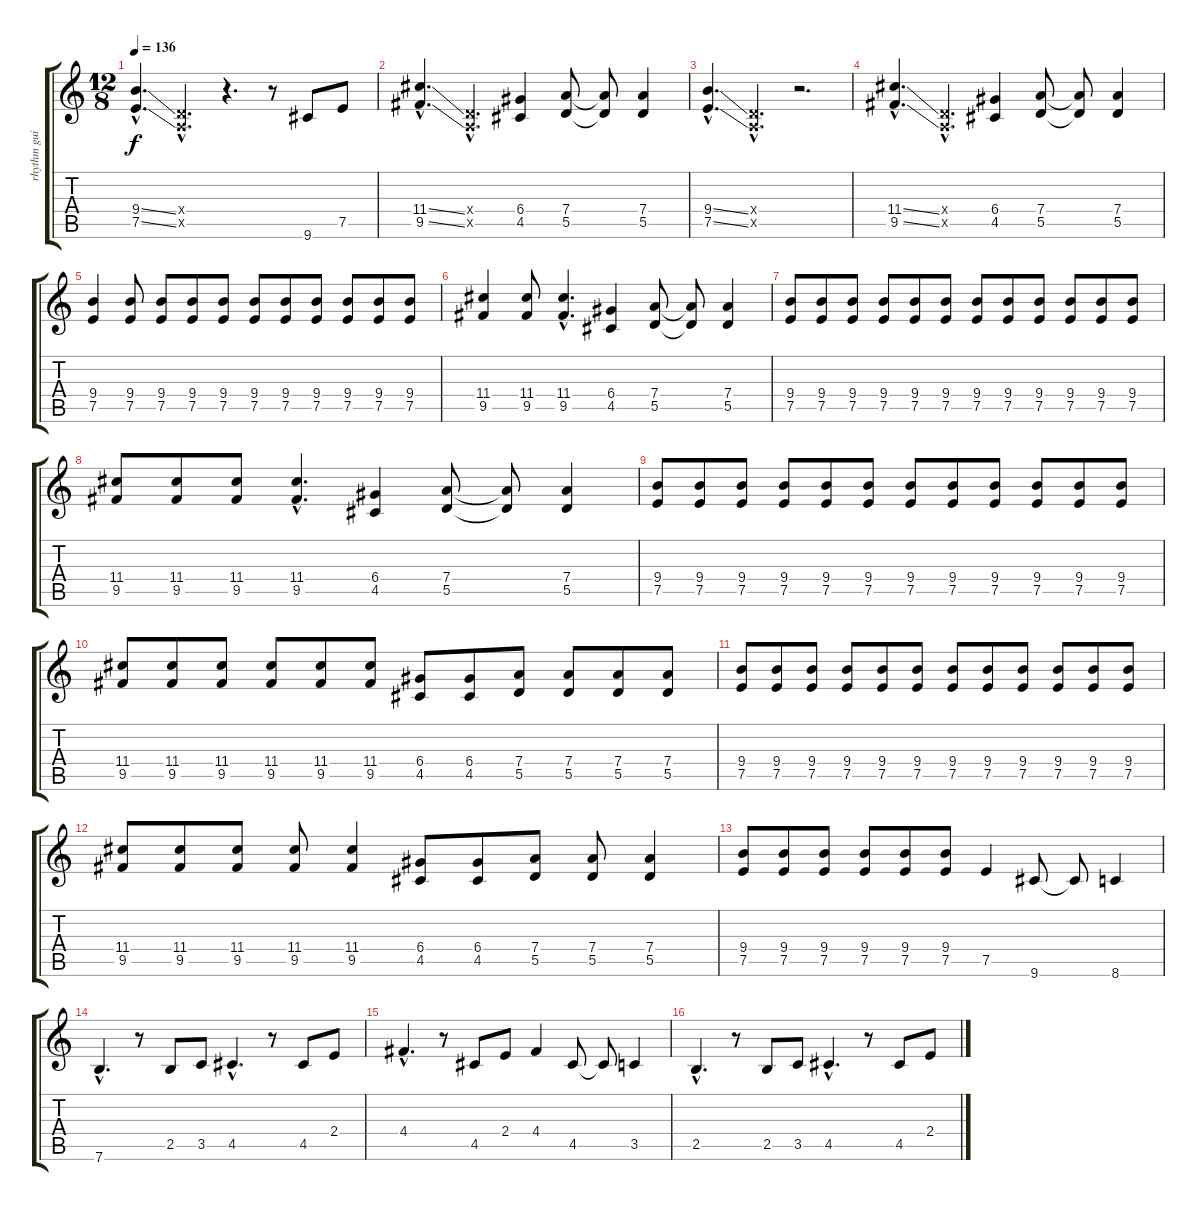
\track ("rhythm guitar" "rhythm gui") {instrument distortionguitar}
\staff {score tabs}
\tuning (E4 B3 G3 D3 A2 E2) {hide}
\ts (12 8)
\tempo 136
\clef g2
\ks c
(9.4{ss hac} 7.5{ss hac}).4{d dy f} (0.4{hac x} 0.5{hac x}).4{d} r.4{d} r.8 9.6.8 7.5.8 |
(11.4{ss hac} 9.5{ss hac}).4{d} (0.4{hac x} 0.5{hac x}).4{d} (6.4 4.5).4 (7.4 5.5).8 (7.4{t} 5.5{t}).8 (7.4 5.5).4 |
(9.4{ss hac} 7.5{ss hac}).4{d} (0.4{hac x} 0.5{hac x}).4{d} r.2{d} |
(11.4{ss hac} 9.5{ss hac}).4{d} (0.4{hac x} 0.5{hac x}).4{d} (6.4 4.5).4 (7.4 5.5).8 (7.4{t} 5.5{t}).8 (7.4 5.5).4 |
(9.4 7.5).4 (9.4 7.5).8 (9.4 7.5).8 (9.4 7.5).8 (9.4 7.5).8 (9.4 7.5).8 (9.4 7.5).8 (9.4 7.5).8 (9.4 7.5).8 (9.4 7.5).8 (9.4 7.5).8 |
(11.4 9.5).4 (11.4 9.5).8 (11.4{hac} 9.5{hac}).4{d} (6.4 4.5).4 (7.4 5.5).8 (7.4{t} 5.5{t}).8 (7.4 5.5).4 |
(9.4 7.5).8 (9.4 7.5).8 (9.4 7.5).8 (9.4 7.5).8 (9.4 7.5).8 (9.4 7.5).8 (9.4 7.5).8 (9.4 7.5).8 (9.4 7.5).8 (9.4 7.5).8 (9.4 7.5).8 (9.4 7.5).8 |
(11.4 9.5).8 (11.4 9.5).8 (11.4 9.5).8 (11.4{hac} 9.5{hac}).4{d} (6.4 4.5).4 (7.4 5.5).8 (7.4{t} 5.5{t}).8 (7.4 5.5).4 |
(9.4 7.5).8 (9.4 7.5).8 (9.4 7.5).8 (9.4 7.5).8 (9.4 7.5).8 (9.4 7.5).8 (9.4 7.5).8 (9.4 7.5).8 (9.4 7.5).8 (9.4 7.5).8 (9.4 7.5).8 (9.4 7.5).8 |
(11.4 9.5).8 (11.4 9.5).8 (11.4 9.5).8 (11.4 9.5).8 (11.4 9.5).8 (11.4 9.5).8 (6.4 4.5).8 (6.4 4.5).8 (7.4 5.5).8 (7.4 5.5).8 (7.4 5.5).8 (7.4 5.5).8 |
(9.4 7.5).8 (9.4 7.5).8 (9.4 7.5).8 (9.4 7.5).8 (9.4 7.5).8 (9.4 7.5).8 (9.4 7.5).8 (9.4 7.5).8 (9.4 7.5).8 (9.4 7.5).8 (9.4 7.5).8 (9.4 7.5).8 |
(11.4 9.5).8 (11.4 9.5).8 (11.4 9.5).8 (11.4 9.5).8 (11.4 9.5).4 (6.4 4.5).8 (6.4 4.5).8 (7.4 5.5).8 (7.4 5.5).8 (7.4 5.5).4 |
(9.4 7.5).8 (9.4 7.5).8 (9.4 7.5).8 (9.4 7.5).8 (9.4 7.5).8 (9.4 7.5).8 7.5.4 9.6.8 9.6{t}.8 8.6.4 |
7.6{hac}.4{d} r.8{instrument electricguitarmuted} 2.5.8 3.5.8 4.5{hac}.4{d} r.8 4.5.8 2.4.8 |
4.4{hac}.4{d} r.8 4.5.8 2.4.8 4.4.4 4.5.8 4.5{t}.8 3.5.4 |
2.5{hac}.4{d} r.8 2.5.8 3.5.8 4.5{hac}.4{d} r.8 4.5.8 2.4.8
